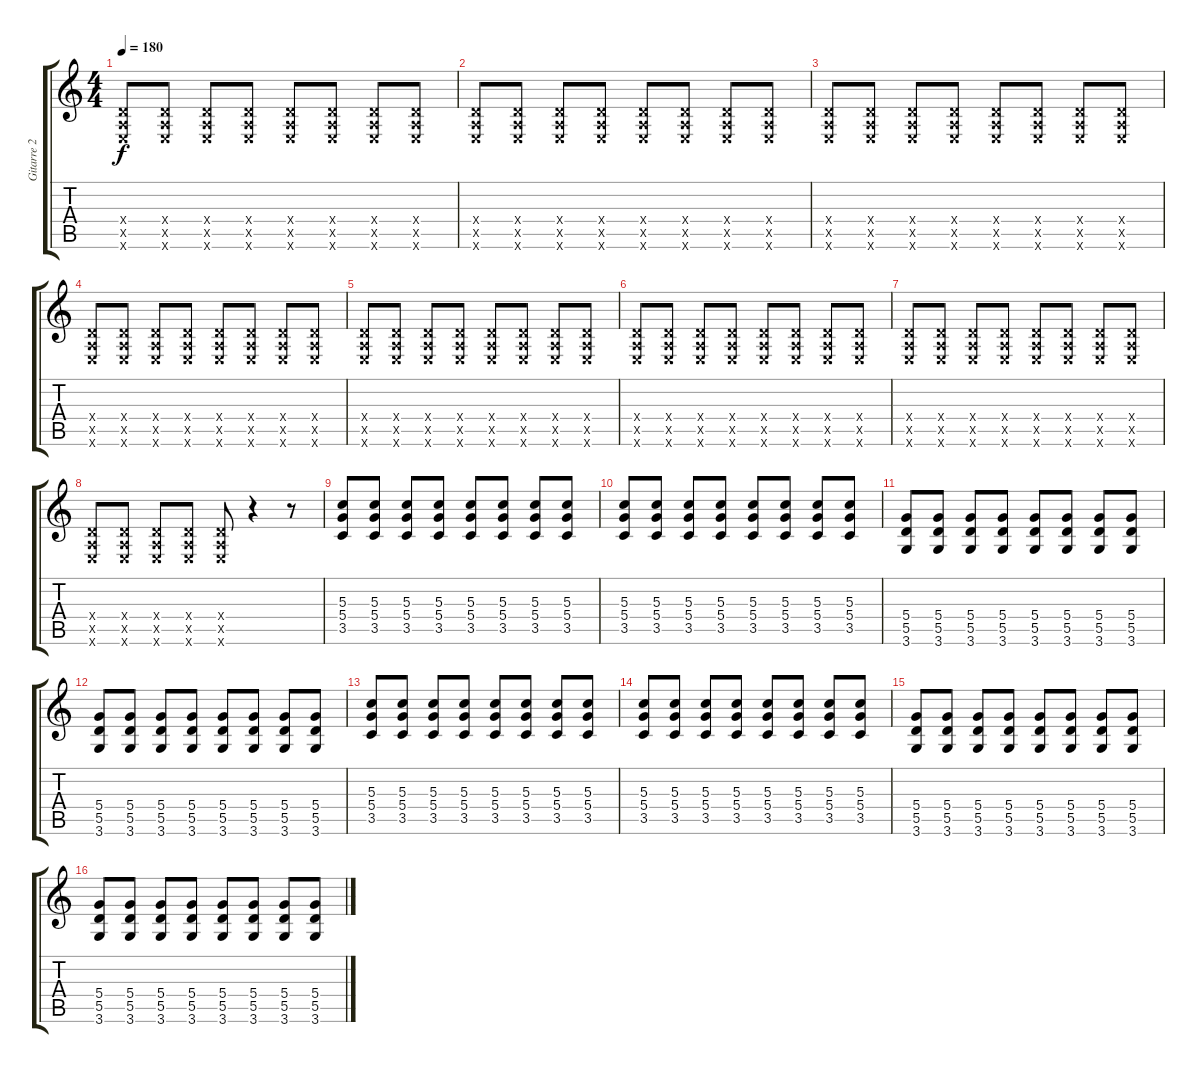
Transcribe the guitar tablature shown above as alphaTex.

\track ("Gitarre 2" "Gitarre 2") {instrument distortionguitar}
\staff {score tabs}
\tuning (E4 B3 G3 D3 A2 E2) {hide}
\ts (4 4)
\tempo 180
\clef g2
\ks c
(0.4{x} 0.5{x} 0.6{x}).8{dy f} (0.4{x} 0.5{x} 0.6{x}).8 (0.4{x} 0.5{x} 0.6{x}).8 (0.4{x} 0.5{x} 0.6{x}).8 (0.4{x} 0.5{x} 0.6{x}).8 (0.4{x} 0.5{x} 0.6{x}).8 (0.4{x} 0.5{x} 0.6{x}).8 (0.4{x} 0.5{x} 0.6{x}).8 |
(0.4{x} 0.5{x} 0.6{x}).8 (0.4{x} 0.5{x} 0.6{x}).8 (0.4{x} 0.5{x} 0.6{x}).8 (0.4{x} 0.5{x} 0.6{x}).8 (0.4{x} 0.5{x} 0.6{x}).8 (0.4{x} 0.5{x} 0.6{x}).8 (0.4{x} 0.5{x} 0.6{x}).8 (0.4{x} 0.5{x} 0.6{x}).8 |
(0.4{x} 0.5{x} 0.6{x}).8 (0.4{x} 0.5{x} 0.6{x}).8 (0.4{x} 0.5{x} 0.6{x}).8 (0.4{x} 0.5{x} 0.6{x}).8 (0.4{x} 0.5{x} 0.6{x}).8 (0.4{x} 0.5{x} 0.6{x}).8 (0.4{x} 0.5{x} 0.6{x}).8 (0.4{x} 0.5{x} 0.6{x}).8 |
(0.4{x} 0.5{x} 0.6{x}).8 (0.4{x} 0.5{x} 0.6{x}).8 (0.4{x} 0.5{x} 0.6{x}).8 (0.4{x} 0.5{x} 0.6{x}).8 (0.4{x} 0.5{x} 0.6{x}).8 (0.4{x} 0.5{x} 0.6{x}).8 (0.4{x} 0.5{x} 0.6{x}).8 (0.4{x} 0.5{x} 0.6{x}).8 |
(0.4{x} 0.5{x} 0.6{x}).8 (0.4{x} 0.5{x} 0.6{x}).8 (0.4{x} 0.5{x} 0.6{x}).8 (0.4{x} 0.5{x} 0.6{x}).8 (0.4{x} 0.5{x} 0.6{x}).8 (0.4{x} 0.5{x} 0.6{x}).8 (0.4{x} 0.5{x} 0.6{x}).8 (0.4{x} 0.5{x} 0.6{x}).8 |
(0.4{x} 0.5{x} 0.6{x}).8 (0.4{x} 0.5{x} 0.6{x}).8 (0.4{x} 0.5{x} 0.6{x}).8 (0.4{x} 0.5{x} 0.6{x}).8 (0.4{x} 0.5{x} 0.6{x}).8 (0.4{x} 0.5{x} 0.6{x}).8 (0.4{x} 0.5{x} 0.6{x}).8 (0.4{x} 0.5{x} 0.6{x}).8 |
(0.4{x} 0.5{x} 0.6{x}).8 (0.4{x} 0.5{x} 0.6{x}).8 (0.4{x} 0.5{x} 0.6{x}).8 (0.4{x} 0.5{x} 0.6{x}).8 (0.4{x} 0.5{x} 0.6{x}).8 (0.4{x} 0.5{x} 0.6{x}).8 (0.4{x} 0.5{x} 0.6{x}).8 (0.4{x} 0.5{x} 0.6{x}).8 |
(0.4{x} 0.5{x} 0.6{x}).8 (0.4{x} 0.5{x} 0.6{x}).8 (0.4{x} 0.5{x} 0.6{x}).8 (0.4{x} 0.5{x} 0.6{x}).8 (0.4{x} 0.5{x} 0.6{x}).8 r.4 r.8 |
(5.3 5.4 3.5).8 (5.3 5.4 3.5).8 (5.3 5.4 3.5).8 (5.3 5.4 3.5).8 (5.3 5.4 3.5).8 (5.3 5.4 3.5).8 (5.3 5.4 3.5).8 (5.3 5.4 3.5).8 |
(5.3 5.4 3.5).8 (5.3 5.4 3.5).8 (5.3 5.4 3.5).8 (5.3 5.4 3.5).8 (5.3 5.4 3.5).8 (5.3 5.4 3.5).8 (5.3 5.4 3.5).8 (5.3 5.4 3.5).8 |
(5.4 5.5 3.6).8 (5.4 5.5 3.6).8 (5.4 5.5 3.6).8 (5.4 5.5 3.6).8 (5.4 5.5 3.6).8 (5.4 5.5 3.6).8 (5.4 5.5 3.6).8 (5.4 5.5 3.6).8 |
(5.4 5.5 3.6).8 (5.4 5.5 3.6).8 (5.4 5.5 3.6).8 (5.4 5.5 3.6).8 (5.4 5.5 3.6).8 (5.4 5.5 3.6).8 (5.4 5.5 3.6).8 (5.4 5.5 3.6).8 |
(5.3 5.4 3.5).8 (5.3 5.4 3.5).8 (5.3 5.4 3.5).8 (5.3 5.4 3.5).8 (5.3 5.4 3.5).8 (5.3 5.4 3.5).8 (5.3 5.4 3.5).8 (5.3 5.4 3.5).8 |
(5.3 5.4 3.5).8 (5.3 5.4 3.5).8 (5.3 5.4 3.5).8 (5.3 5.4 3.5).8 (5.3 5.4 3.5).8 (5.3 5.4 3.5).8 (5.3 5.4 3.5).8 (5.3 5.4 3.5).8 |
(5.4 5.5 3.6).8 (5.4 5.5 3.6).8 (5.4 5.5 3.6).8 (5.4 5.5 3.6).8 (5.4 5.5 3.6).8 (5.4 5.5 3.6).8 (5.4 5.5 3.6).8 (5.4 5.5 3.6).8 |
(5.4 5.5 3.6).8 (5.4 5.5 3.6).8 (5.4 5.5 3.6).8 (5.4 5.5 3.6).8 (5.4 5.5 3.6).8 (5.4 5.5 3.6).8 (5.4 5.5 3.6).8 (5.4 5.5 3.6).8
